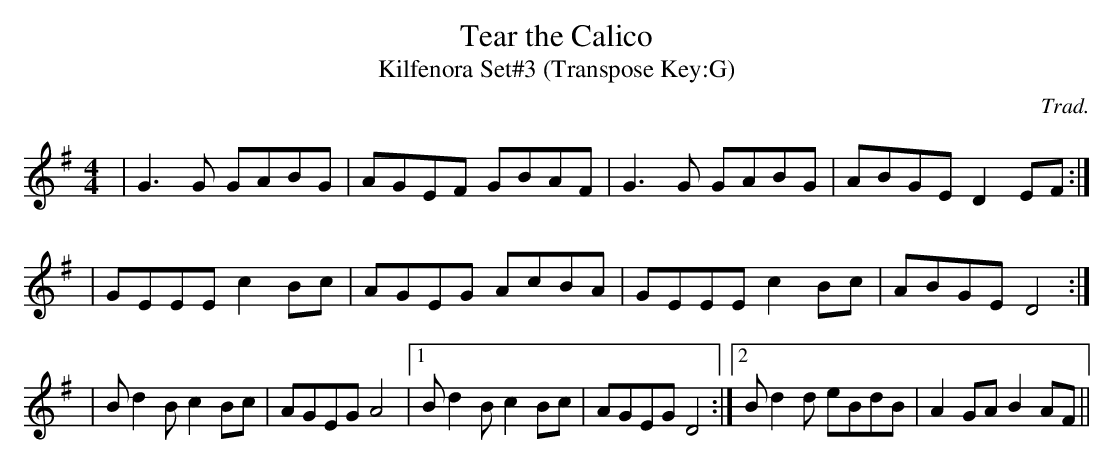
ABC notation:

X:1
T:Tear the Calico
T:Kilfenora Set#3 (Transpose Key:G)
C:Trad.
M:4/4
L:1/8
K:G %Transposed from D
|G3G GABG | AGEF GBAF |G3G GABG| ABGE D2EF:|
|GEEE c2Bc|AGEG AcBA|GEEE c2Bc|ABGE D4:|
|Bd2B c2Bc|AGEG A4|1 Bd2B c2Bc|AGEG D4:|2 Bd2d eBdB|A2GA B2AF||
